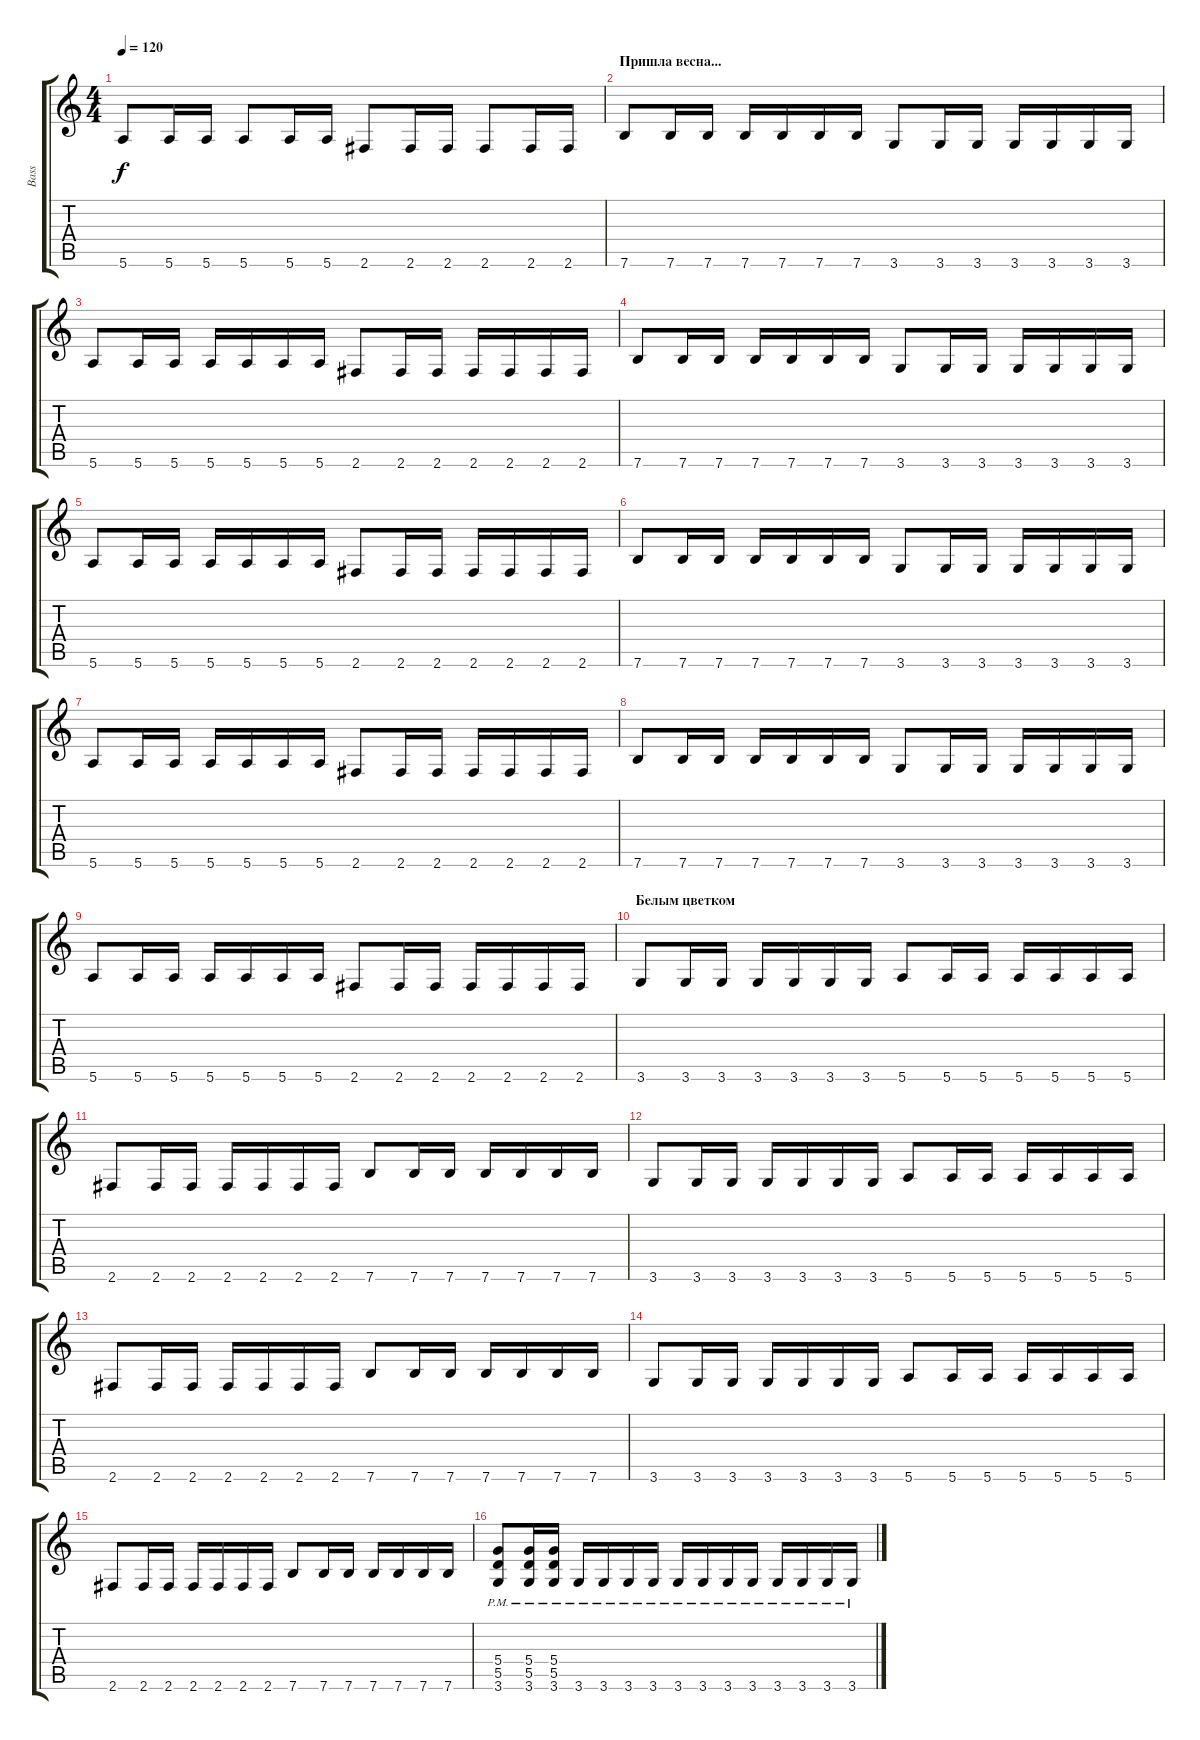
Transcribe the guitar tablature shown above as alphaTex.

\track ("Bass" "Bass") {instrument electricbassfinger}
\staff {score tabs}
\tuning (E4 B3 G3 D3 A2 E2) {hide}
\ts (4 4)
\tempo 120
\clef g2
\ks c
5.6.8{dy f} 5.6.16 5.6.16 5.6.8 5.6.16 5.6.16 2.6.8 2.6.16 2.6.16 2.6.8 2.6.16 2.6.16 |
\section ("" "Пришла весна...")
7.6.8 7.6.16 7.6.16 7.6.16 7.6.16 7.6.16 7.6.16 3.6.8 3.6.16 3.6.16 3.6.16 3.6.16 3.6.16 3.6.16 |
5.6.8 5.6.16 5.6.16 5.6.16 5.6.16 5.6.16 5.6.16 2.6.8 2.6.16 2.6.16 2.6.16 2.6.16 2.6.16 2.6.16 |
7.6.8 7.6.16 7.6.16 7.6.16 7.6.16 7.6.16 7.6.16 3.6.8 3.6.16 3.6.16 3.6.16 3.6.16 3.6.16 3.6.16 |
5.6.8 5.6.16 5.6.16 5.6.16 5.6.16 5.6.16 5.6.16 2.6.8 2.6.16 2.6.16 2.6.16 2.6.16 2.6.16 2.6.16 |
7.6.8 7.6.16 7.6.16 7.6.16 7.6.16 7.6.16 7.6.16 3.6.8 3.6.16 3.6.16 3.6.16 3.6.16 3.6.16 3.6.16 |
5.6.8 5.6.16 5.6.16 5.6.16 5.6.16 5.6.16 5.6.16 2.6.8 2.6.16 2.6.16 2.6.16 2.6.16 2.6.16 2.6.16 |
7.6.8 7.6.16 7.6.16 7.6.16 7.6.16 7.6.16 7.6.16 3.6.8 3.6.16 3.6.16 3.6.16 3.6.16 3.6.16 3.6.16 |
5.6.8 5.6.16 5.6.16 5.6.16 5.6.16 5.6.16 5.6.16 2.6.8 2.6.16 2.6.16 2.6.16 2.6.16 2.6.16 2.6.16 |
\section ("" "Белым цветком")
3.6.8 3.6.16 3.6.16 3.6.16 3.6.16 3.6.16 3.6.16 5.6.8 5.6.16 5.6.16 5.6.16 5.6.16 5.6.16 5.6.16 |
2.6.8 2.6.16 2.6.16 2.6.16 2.6.16 2.6.16 2.6.16 7.6.8 7.6.16 7.6.16 7.6.16 7.6.16 7.6.16 7.6.16 |
3.6.8 3.6.16 3.6.16 3.6.16 3.6.16 3.6.16 3.6.16 5.6.8 5.6.16 5.6.16 5.6.16 5.6.16 5.6.16 5.6.16 |
2.6.8 2.6.16 2.6.16 2.6.16 2.6.16 2.6.16 2.6.16 7.6.8 7.6.16 7.6.16 7.6.16 7.6.16 7.6.16 7.6.16 |
3.6.8 3.6.16 3.6.16 3.6.16 3.6.16 3.6.16 3.6.16 5.6.8 5.6.16 5.6.16 5.6.16 5.6.16 5.6.16 5.6.16 |
2.6.8 2.6.16 2.6.16 2.6.16 2.6.16 2.6.16 2.6.16 7.6.8 7.6.16 7.6.16 7.6.16 7.6.16 7.6.16 7.6.16 |
(5.4 5.5 3.6{pm}).8 (5.4 5.5 3.6{pm}).16 (5.4 5.5 3.6{pm}).16 3.6{pm}.16 3.6{pm}.16 3.6{pm}.16 3.6{pm}.16 3.6{pm}.16 3.6{pm}.16 3.6{pm}.16 3.6{pm}.16 3.6{pm}.16 3.6{pm}.16 3.6{pm}.16 3.6{pm}.16
